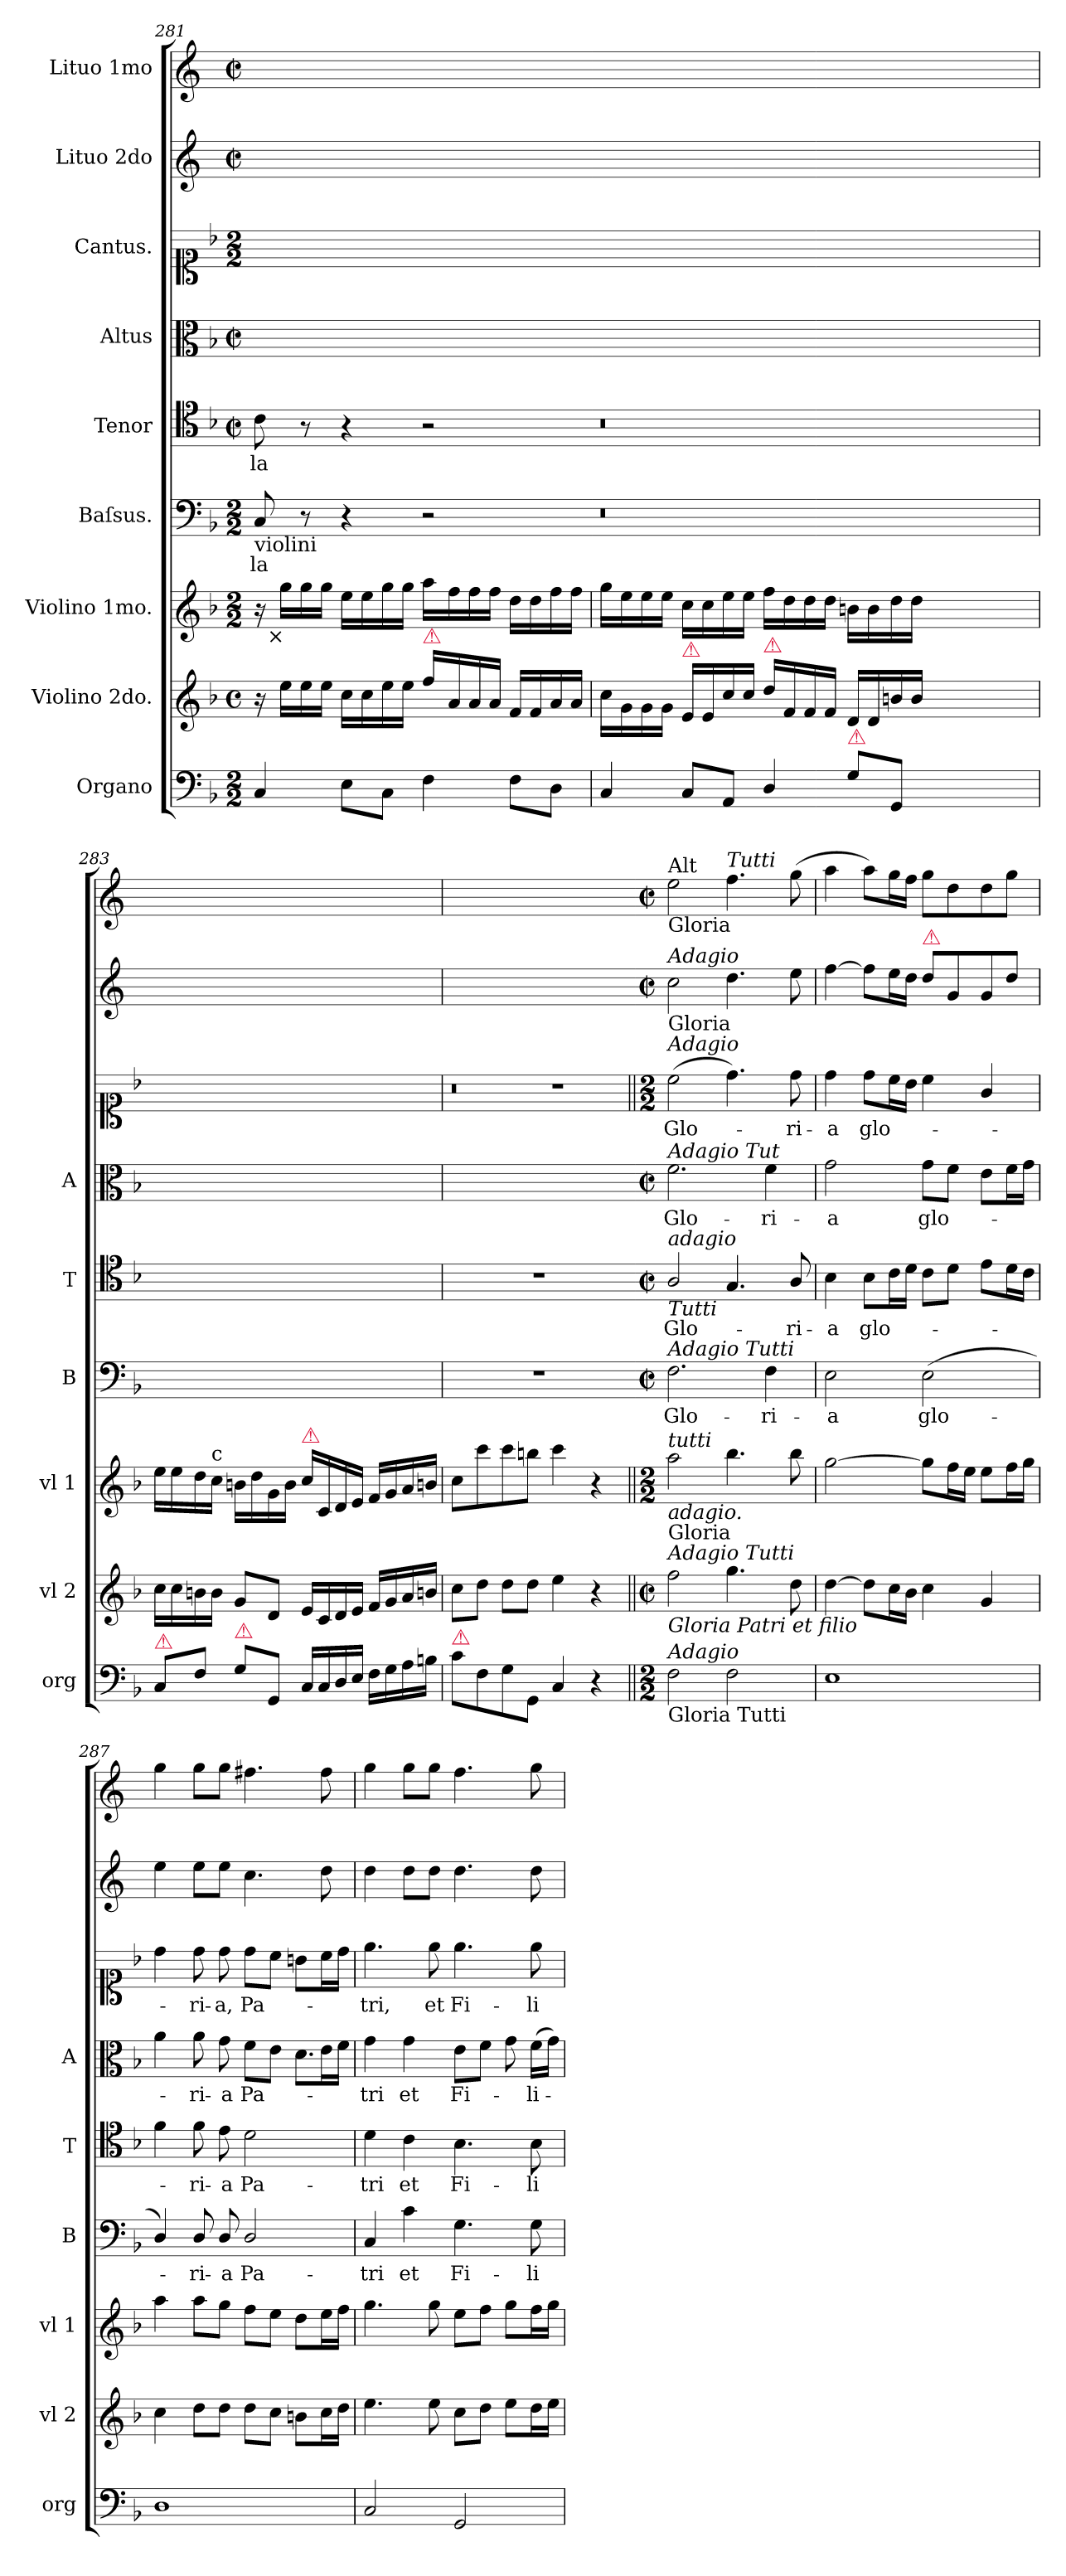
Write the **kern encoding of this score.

**kern	**kern	**kern	**dynam	**kern	**text	**kern	**text	**kern	**text	**kern	**text	**kern	**kern
*part9	*part8	*part7	*part7	*part6	*part6	*part5	*part5	*part4	*part4	*part3	*part3	*part2	*part1
*staff9	*staff8	*staff7	*staff7	*staff6	*staff6	*staff5	*staff5	*staff4	*staff4	*staff3	*staff3	*staff2	*staff1
*I"Organo	*I"Violino 2do.	*I"Violino 1mo.	*	*I"Baſsus.	*	*I"Tenor	*	*I"Altus	*	*I"Cantus.	*	*I"Lituo 2do	*I"Lituo 1mo
*I'org	*I'vl 2	*I'vl 1	*	*I'B	*	*I'T	*	*I'A	*	*	*	*	*
*clefF4	*clefG2	*clefG2	*	*clefF4	*	*clefC4	*	*clefC3	*	*clefC1	*	*clefG2	*clefG2
*	*	*	*	*	*	*	*	*	*	*	*	*ITrd-3c-5	*ITrd-3c-5
*k[b-]	*k[b-]	*k[b-]	*	*k[b-]	*	*k[b-]	*	*k[b-]	*	*k[b-]	*	*k[b-]	*k[b-]
*M2/2	*M2/2	*M2/2	*	*M2/2	*	*M2/2	*	*M2/2	*	*M2/2	*	*M2/2	*M2/2
*	*met(c)	*	*	*	*	*met(c|)	*	*met(c|)	*	*	*	*met(c|)	*met(c|)
=281	=281	=281	=281	=281	=281	=281	=281	=281	=281	=281	=281	=281	=281
!	!	!	!	!LO:TX:b:t=violini	!	!	!	!	!	!	!	!	!
!	!	!	!LO:DY:a	!	!	!	!	!	!	!	!	!	!
*	*	*^	*	*	*	*	*	*	*	*	*	*	*
4C/	16r	16r	32ryy	Forte	8C/	-la	8c\	-la	1ryy	.	1ryy	.	1ryy	1ryy
!	!	!	!LO:TX:b:t=×	!	!	!	!	!	!	!	!	!	!	!
.	.	.	2ryy	.	.	.	.	.	.	.	.	.	.	.
.	16ee\LL	16gg\LL	.	.	.	.	.	.	.	.	.	.	.	.
.	16ee\	16gg\	.	.	8r	.	8r	.	.	.	.	.	.	.
.	16ee\JJ	16gg\JJ	.	.	.	.	.	.	.	.	.	.	.	.
8E\L	16cc\LL	16ee\LL	.	.	4r	.	4r	.	.	.	.	.	.	.
.	16cc\	16ee\	.	.	.	.	.	.	.	.	.	.	.	.
8C\J	16ee\	16gg\	.	.	.	.	.	.	.	.	.	.	.	.
.	16ee\JJ	16gg\JJ	.	.	.	.	.	.	.	.	.	.	.	.
!	!LO:TX:a:color=crimson:t=⚠	!	!	!	!	!	!	!	!	!	!	!	!	!
4F\	16ff\LL	16aa\LL	.	.	2r	.	2r	.	.	.	.	.	.	.
.	.	.	4...ryy	.	.	.	.	.	.	.	.	.	.	.
.	16a/	16ff\	.	.	.	.	.	.	.	.	.	.	.	.
.	16a/	16ff\	.	.	.	.	.	.	.	.	.	.	.	.
.	16a/JJ	16ff\JJ	.	.	.	.	.	.	.	.	.	.	.	.
8F\L	16f/LL	16dd\LL	.	.	.	.	.	.	.	.	.	.	.	.
.	16f/	16dd\	.	.	.	.	.	.	.	.	.	.	.	.
8D\J	16a/	16ff\	.	.	.	.	.	.	.	.	.	.	.	.
.	16a/JJ	16ff\JJ	.	.	.	.	.	.	.	.	.	.	.	.
*	*	*v	*v	*	*	*	*	*	*	*	*	*	*	*
=282	=282	=282	=282	=282-	=282	=282-	=282	=282	=282	=282	=282	=282	=282
4C/	16cc\LL	16gg\LL	.	0r	.	0r	.	1ryy	.	0ryy	.	1ryy	1ryy
.	16g\	16ee\	.	.	.	.	.	.	.	.	.	.	.
.	16g\	16ee\	.	.	.	.	.	.	.	.	.	.	.
.	16g\JJ	16ee\JJ	.	.	.	.	.	.	.	.	.	.	.
!	!LO:TX:a:color=crimson:t=⚠	!	!	!	!	!	!	!	!	!	!	!	!
8C/L	16e/LL	16cc\LL	.	.	.	.	.	.	.	.	.	.	.
.	16e/	16cc\	.	.	.	.	.	.	.	.	.	.	.
8AA/J	16cc\	16ee\	.	.	.	.	.	.	.	.	.	.	.
.	16cc\JJ	16ee\JJ	.	.	.	.	.	.	.	.	.	.	.
!	!LO:TX:a:color=crimson:t=⚠	!	!	!	!	!	!	!	!	!	!	!	!
4D/	16dd\LL	16ff\LL	.	.	.	.	.	.	.	.	.	.	.
.	16f/	16dd\	.	.	.	.	.	.	.	.	.	.	.
.	16f/	16dd\	.	.	.	.	.	.	.	.	.	.	.
.	16f/JJ	16dd\JJ	.	.	.	.	.	.	.	.	.	.	.
!LO:TX:a:color=crimson:t=⚠	!	!	!	!	!	!	!	!	!	!	!	!	!
8G\L	16d/LL	16bn\LL	.	.	.	.	.	.	.	.	.	.	.
.	16d/	16b\	.	.	.	.	.	.	.	.	.	.	.
8GG/J	16bn/	16dd\	.	.	.	.	.	.	.	.	.	.	.
.	16b/JJ	16dd\JJ	.	.	.	.	.	.	.	.	.	.	.
1ryy	1ryy	1ryy	.	.	.	.	.	1ryy	.	.	.	1ryy	1ryy
=283	=283	=283	=283	=283	=283	=283	=283	=283	=283	=283	=283	=283	=283
!LO:TX:a:color=crimson:t=⚠	!	!	!	!	!	!	!	!	!	!	!	!	!
8C/L	16cc\LL	16ee\LL	.	1ryy	.	1ryy	.	1ryy	.	1ryy	.	1ryy	1ryy
.	16cc\	16ee\	.	.	.	.	.	.	.	.	.	.	.
8F\J	16bn\	16dd\	.	.	.	.	.	.	.	.	.	.	.
!	!	!LO:TX:a:t=c	!	!	!	!	!	!	!	!	!	!	!
.	16b\JJ	16cc\JJ	.	.	.	.	.	.	.	.	.	.	.
!LO:TX:a:color=crimson:t=⚠	!	!	!	!	!	!	!	!	!	!	!	!	!
8G\L	8g/L	16bn\LL	.	.	.	.	.	.	.	.	.	.	.
.	.	16dd\	.	.	.	.	.	.	.	.	.	.	.
8GG/J	8d/J	16g\	.	.	.	.	.	.	.	.	.	.	.
.	.	16b\JJ	.	.	.	.	.	.	.	.	.	.	.
!	!	!LO:TX:a:color=crimson:t=⚠	!	!	!	!	!	!	!	!	!	!	!
16C/LL	16e/LL	16cc\LL	.	.	.	.	.	.	.	.	.	.	.
16C/	16c/	16c/	.	.	.	.	.	.	.	.	.	.	.
16D/	16d/	16d/	.	.	.	.	.	.	.	.	.	.	.
16E/JJ	16e/JJ	16e/JJ	.	.	.	.	.	.	.	.	.	.	.
16F\LL	16f/LL	16f/LL	.	.	.	.	.	.	.	.	.	.	.
16G\	16g/	16g/	.	.	.	.	.	.	.	.	.	.	.
16A\	16a/	16a/	.	.	.	.	.	.	.	.	.	.	.
16Bn\JJ	16bn/JJ	16bn/JJ	.	.	.	.	.	.	.	.	.	.	.
=284	=284	=284	=284	=284	=284	=284	=284	=284	=284	=284	=284	=284	=284
!LO:TX:a:color=crimson:t=⚠	!	!	!	!	!	!	!	!	!	!	!	!	!
!	!	!	!	!	!	!	!	!	!	!LO:N:vis=0	!	!	!
8c\L	8cc\L	8cc\L	.	1r	.	1r	.	1ryy	.	2r	.	1ryy	1ryy
8F\	8dd\J	8ccc\	.	.	.	.	.	.	.	.	.	.	.
8G\	8dd\L	8ccc\	.	.	.	.	.	.	.	.	.	.	.
8GG/J	8dd\J	8bbn\J	.	.	.	.	.	.	.	.	.	.	.
!	!	!	!	!	!	!	!	!	!	!LO:N:vis=1	!	!	!
4C/	4ee\	4ccc\	.	.	.	.	.	.	.	2r	.	.	.
4r	4r	4r	.	.	.	.	.	.	.	.	.	.	.
=285||	=285||	=285||	=285	=285	=285	=285||	=285	=285	=285	=285||	=285	=285	=285
*M2/2	*M2/2	*M2/2	*	*M2/2	*	*M2/2	*	*M2/2	*	*M2/2	*	*M2/2	*M2/2
*	*met(c|)	*	*	*met(c|)	*	*met(c|)	*	*met(c|)	*	*	*	*met(c|)	*met(c|)
!	!	!	!	!	!	!	!	!	!	!	!	!	!LO:TX:b:t=Gloria
!	!	!	!	!	!	!	!	!	!	!	!	!	!LO:TX:a:t=Alt
!	!	!	!	!	!	!	!	!	!	!	!	!LO:TX:b:t=Gloria	!
!	!	!	!	!	!	!	!	!	!	!	!	!LO:TX:a:i:t=Adagio	!
!	!	!	!	!	!	!	!	!	!	!LO:TX:a:i:t=Adagio	!	!	!
!	!	!	!	!	!	!	!	!LO:TX:a:i:t=Adagio Tut	!	!	!	!	!
!	!	!	!	!	!	!LO:TX:b:i:t=Tutti	!	!	!	!	!	!	!
!	!	!	!	!	!	!LO:TX:a:i:t=adagio	!	!	!	!	!	!	!
!	!	!	!	!LO:TX:a:i:t=Adagio Tutti	!	!	!	!	!	!	!	!	!
!	!	!LO:TX:b:i:t=adagio.	!	!	!	!	!	!	!	!	!	!	!
!	!	!LO:TX:b:t=Gloria	!	!	!	!	!	!	!	!	!	!	!
!	!	!LO:TX:a:i:t=tutti	!	!	!	!	!	!	!	!	!	!	!
!	!LO:TX:b:i:t=Gloria Patri et filio	!	!	!	!	!	!	!	!	!	!	!	!
!	!LO:TX:a:i:t=Adagio Tutti	!	!	!	!	!	!	!	!	!	!	!	!
!LO:TX:b:t=Gloria Tutti	!	!	!	!	!	!	!	!	!	!	!	!	!
!LO:TX:a:i:t=Adagio	!	!	!	!	!	!	!	!	!	!	!	!	!
2F\	2ff\	2aa\	.	2.F\	Glo-	2A/	Glo-	2.f\	Glo-	(2cc\	Glo-	2ff\	2aa\
!	!	!	!	!	!	!	!	!	!	!	!	!	!LO:TX:a:i:t=Tutti
2F\	4.gg\	4.bb-\	.	.	.	4.G/	.	.	.	4.dd\)	.	4.gg\	4.bb-\
.	.	.	.	4F\	-ri-	.	.	4f\	-ri-	.	.	.	.
.	8dd\	8bb-\	.	.	.	8A/	-ri-	.	.	8dd\	-ri-	8aa\	(>8ccc\
=286	=286	=286	=286	=286	=286	=286	=286	=286	=286	=286	=286	=286	=286
1E	[4dd\	[2gg\	.	2E\	-a	4B-\	-a	2g\	-a	4dd\	-a	[4bb-\	4ddd\
.	8dd\L]	.	.	.	.	8B-\L	glo-	.	.	8dd\L	glo-	8bb-\L]	8ddd\L)
.	16cc\L	.	.	.	.	16c\L	.	.	.	16cc\L	.	16aa\L	16ccc\L
.	16b-\JJ	.	.	.	.	16d\JJ	.	.	.	16b-\JJ	.	16gg\JJ	16bb-\JJ
!	!	!	!	!	!	!	!	!	!	!	!	!LO:TX:a:color=crimson:t=⚠	!
.	4cc\	8gg\L]	.	(>2E\	glo-	8c\L	.	8g\L	glo-	4cc\	.	8gg\L	8ccc\L
.	.	16ff\L	.	.	.	8d\J	.	8f\J	.	.	.	8cc/	8gg\
.	.	16ee\JJ	.	.	.	.	.	.	.	.	.	.	.
.	4g/	8ee\L	.	.	.	8e\L	.	8e\L	.	4g/	.	8cc/	8gg\
.	.	16ff\L	.	.	.	16d\L	.	16f\L	.	.	.	8gg\J	8ccc\J
.	.	16gg\JJ	.	.	.	16c\JJ	.	16g\JJ	.	.	.	.	.
=287	=287	=287	=287	=287	=287	=287	=287	=287	=287	=287	=287	=287	=287
1D	4cc\	4aa\	.	4D/)	.	4f\	.	4a\	.	4dd\	.	4aa\	4ccc\
.	8dd\L	8aa\L	.	8D/	-ri-	8f\	-ri-	8a\	-ri-	8dd\	-ri-	8aa\L	8ccc\L
.	8dd\J	8gg\J	.	8D/	-a	8e\	-a	8g\	-a	8dd\	-a,	8aa\J	8ccc\J
.	8dd\L	8ff\L	.	2D/	Pa-	2d\	Pa-	8f\L	Pa-	8dd\L	Pa-	4.ff\	4.bbn\
.	8cc\J	8ee\J	.	.	.	.	.	8e\J	.	8cc\J	.	.	.
!	!	!	!	!	!	!	!	!LO:N:vis=8.	!	!	!	!	!
.	8bn\L	8dd\L	.	.	.	.	.	8d\L	.	8bn\L	.	.	.
.	16cc\L	16ee\L	.	.	.	.	.	16e\L	.	16cc\L	.	8gg\	8bb\
.	16dd\JJ	16ff\JJ	.	.	.	.	.	16f\JJ	.	16dd\JJ	.	.	.
=288	=288	=288	=288	=288	=288	=288	=288	=288	=288	=288	=288	=288	=288
2C/	4.ee\	4.gg\	.	4C/	-tri	4d\	-tri	4g\	-tri	4.ee\	-tri,	4gg\	4ccc\
.	.	.	.	4c\	et	4c\	et	4g\	et	.	.	8gg\L	8ccc\L
.	8ee\	8gg\	.	.	.	.	.	.	.	8ee\	et	8gg\J	8ccc\J
2GG/	8cc\L	8ee\L	.	4.G\	Fi-	4.B-\	Fi-	8e\L	Fi-	4.ee\	Fi-	4.gg\	4.bb-\
.	8dd\J	8ff\J	.	.	.	.	.	8f\J	.	.	.	.	.
.	8ee\L	8gg\L	.	.	.	.	.	8g\	.	.	.	.	.
.	16dd\L	16ff\L	.	8G\	-li-	8B-\	-li-	(>16f\LL	-li-	8ee\	-li-	8gg\	8ccc\
.	16ee\JJ	16gg\JJ	.	.	.	.	.	16g\JJ)	.	.	.	.	.
=	=	=	=	=	=	=	=	=	=	=	=	=	=
*-	*-	*-	*-	*-	*-	*-	*-	*-	*-	*-	*-	*-	*-
